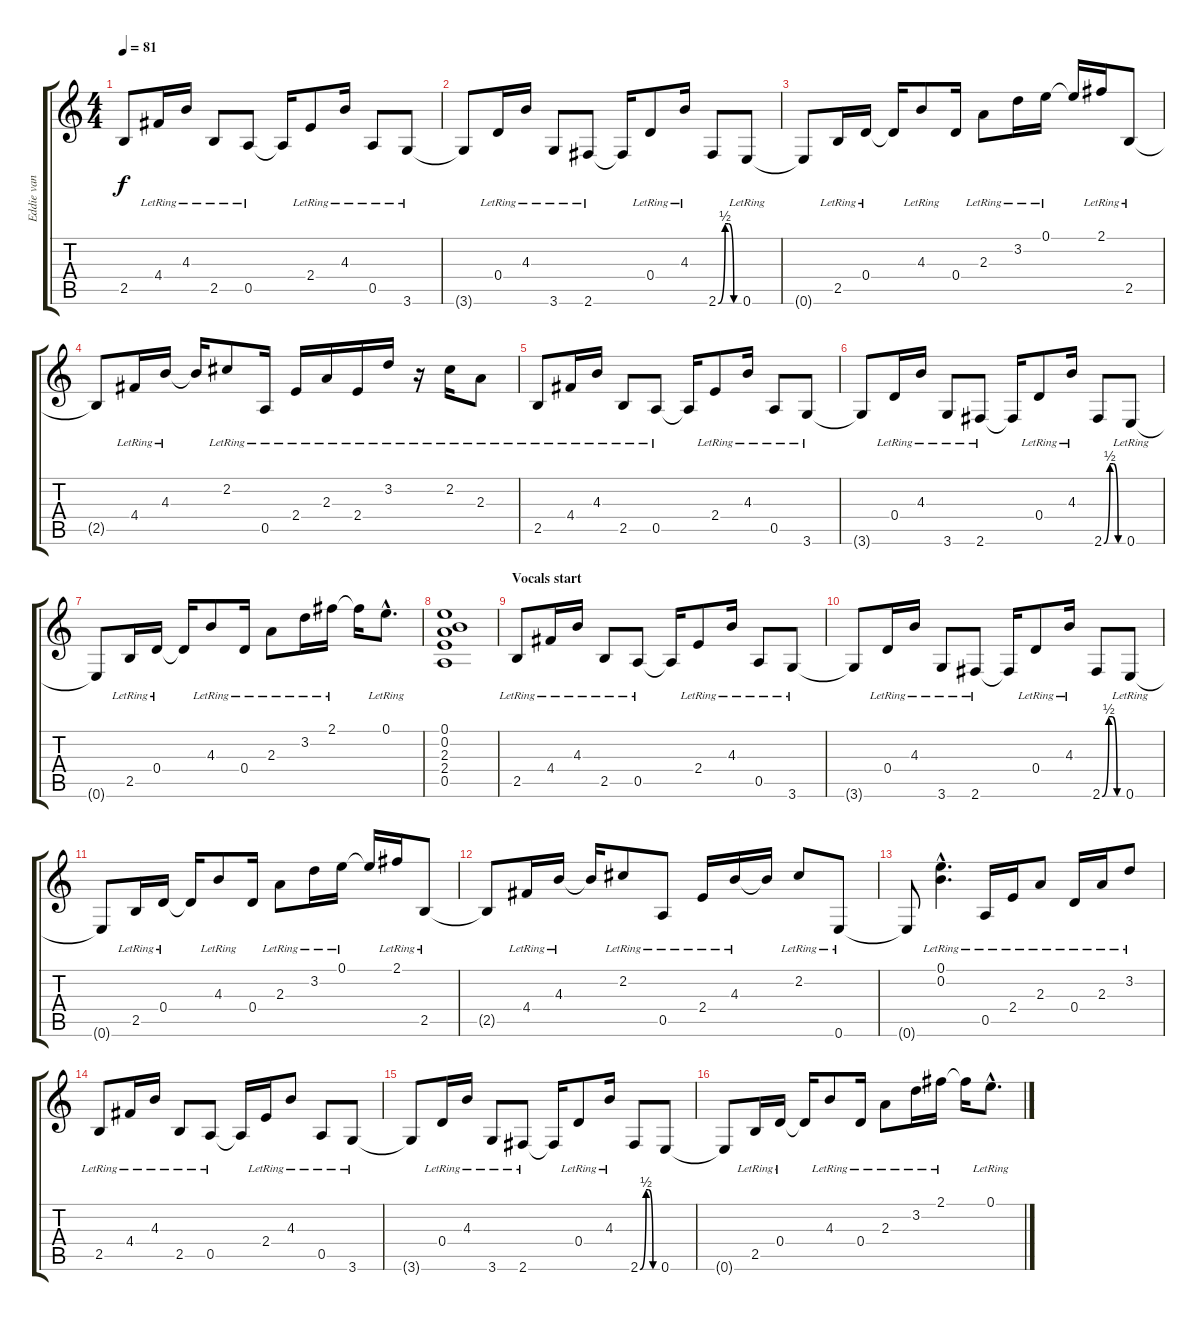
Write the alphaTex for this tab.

\track ("Eddie van Halen (Standard Tuning)" "Eddie van ") {instrument acousticguitarsteel}
\staff {score tabs}
\tuning (E4 B3 G3 D3 A2 E2) {hide}
\ts (4 4)
\tempo 81
\clef g2
\ks c
2.5.8{dy f instrument acousticguitarsteel} 4.4{lr}.16 4.3{lr}.16 2.5{lr}.8 0.5{lr}.8 0.5{t}.16 2.4{lr}.8 4.3{lr}.16 0.5{lr}.8 3.6{lr}.8 |
3.6{t}.8 0.4{lr}.16 4.3{lr}.16 3.6{lr}.8 2.6{lr}.8 2.6{t}.16 0.4{lr}.8 4.3{lr}.16 2.6{be (custom 0 0 20 2 30 2 45 0 60 0)}.8 0.6{lr}.8 |
0.6{t}.8 2.5{lr}.16 0.4{lr}.16 0.4{t}.16 4.3{lr}.8 0.4.16 2.3{lr}.8 3.2{lr}.16 0.1{lr}.16 0.1{t}.16 2.1{lr}.16 2.5{lr}.8 |
2.5{t}.8 4.4{lr}.16 4.3{lr}.16 4.3{t}.16 2.2{lr}.8 0.5{lr}.16 2.4{lr}.16 2.3{lr}.16 2.4{lr}.16 3.2{lr}.16 r.16 2.2{lr}.16 2.3{lr}.8 |
2.5{lr}.8 4.4{lr}.16 4.3{lr}.16 2.5{lr}.8 0.5{lr}.8 0.5{t}.16 2.4{lr}.8 4.3{lr}.16 0.5{lr}.8 3.6{lr}.8 |
3.6{t}.8 0.4{lr}.16 4.3{lr}.16 3.6{lr}.8 2.6{lr}.8 2.6{t}.16 0.4{lr}.8 4.3{lr}.16 2.6{be (custom 0 0 19 2 30 2 45 0 60 0)}.8 0.6{lr}.8 |
0.6{t}.8 2.5{lr}.16 0.4{lr}.16 0.4{t}.16 4.3{lr}.8 0.4{lr}.16 2.3{lr}.8 3.2{lr}.16 2.1{lr}.16 2.1{t}.16 0.1{hac lr}.8{d} |
(0.1 0.2 2.3 2.4 0.5).1 |
\section ("" "Vocals start")
2.5{lr}.8 4.4{lr}.16 4.3{lr}.16 2.5{lr}.8 0.5{lr}.8 0.5{t}.16 2.4{lr}.8 4.3{lr}.16 0.5{lr}.8 3.6{lr}.8 |
3.6{t}.8 0.4{lr}.16 4.3{lr}.16 3.6{lr}.8 2.6{lr}.8 2.6{t}.16 0.4{lr}.8 4.3{lr}.16 2.6{be (custom 0 0 20 2 30 2 45 0 60 0)}.8 0.6{lr}.8 |
0.6{t}.8 2.5{lr}.16 0.4{lr}.16 0.4{t}.16 4.3{lr}.8 0.4.16 2.3{lr}.8 3.2{lr}.16 0.1{lr}.16 0.1{t}.16 2.1{lr}.16 2.5{lr}.8 |
2.5{t}.8 4.4{lr}.16 4.3{lr}.16 4.3{t}.16 2.2{lr}.8 0.5{lr}.8 2.4{lr}.16 4.3{lr}.16 4.3{t}.16 2.2{lr}.8 0.6{lr}.8 |
0.6{t}.8 (0.1{hac lr} 0.2{hac lr}).4{d} 0.5{lr}.16 2.4{lr}.16 2.3{lr}.8 0.4{lr}.16 2.3{lr}.16 3.2{lr}.8 |
2.5{lr}.8 4.4{lr}.16 4.3{lr}.16 2.5{lr}.8 0.5{lr}.8 0.5{t}.16 2.4{lr}.16 4.3{lr}.8 0.5{lr}.8 3.6{lr}.8 |
3.6{t}.8 0.4{lr}.16 4.3{lr}.16 3.6{lr}.8 2.6{lr}.8 2.6{t}.16 0.4{lr}.8 4.3{lr}.16 2.6{be (custom 0 0 21 2 30 2 45 0 60 0)}.8 0.6.8 |
0.6{t}.8 2.5{lr}.16 0.4{lr}.16 0.4{t}.16 4.3{lr}.8 0.4{lr}.16 2.3{lr}.8 3.2{lr}.16 2.1{lr}.16 2.1{t}.16 0.1{hac lr}.8{d}
